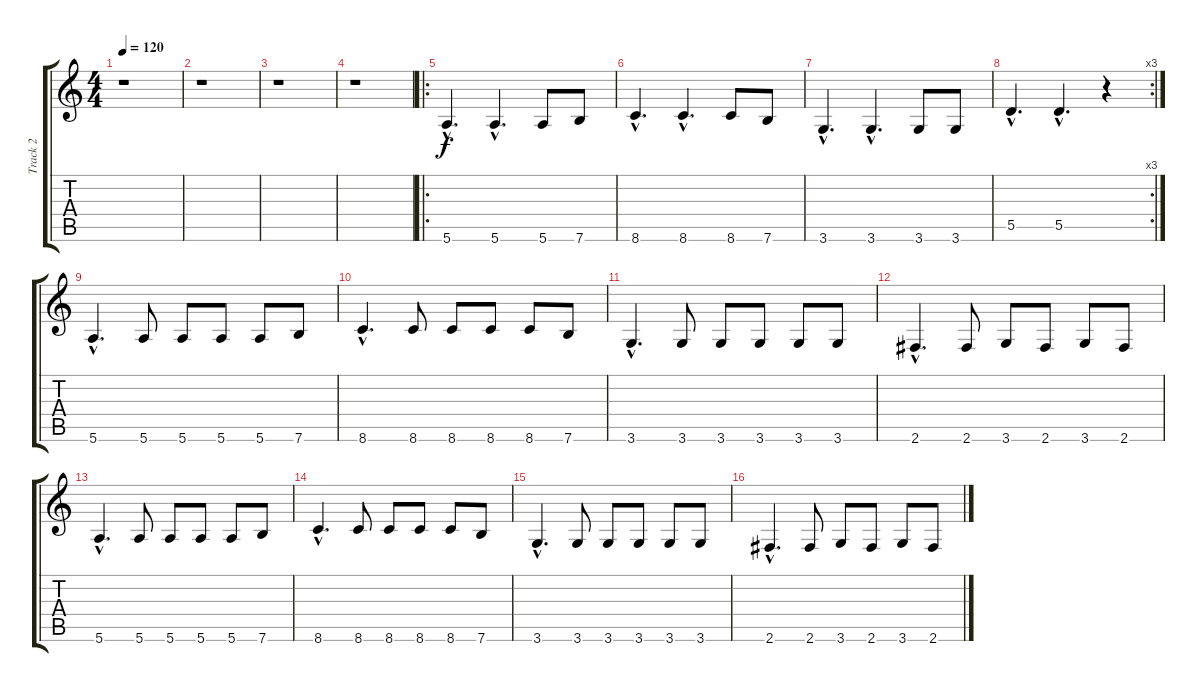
\track ("Track 2" "Track 2") {instrument slapbass2}
\staff {score tabs}
\tuning (E4 B3 G3 D3 A2 E2) {hide}
\ts (4 4)
\tempo 120
\clef g2
\ks c
r.1{dy f instrument slapbass2} |
r.1 |
r.1 |
r.1 |
\ro
5.6{hac}.4{d} 5.6{hac}.4{d} 5.6.8 7.6.8 |
8.6{hac}.4{d} 8.6{hac}.4{d} 8.6.8 7.6.8 |
3.6{hac}.4{d} 3.6{hac}.4{d} 3.6.8 3.6.8 |
\rc 3
5.5{hac}.4{d} 5.5{hac}.4{d} r.4 |
5.6{hac}.4{d} 5.6.8 5.6.8 5.6.8 5.6.8 7.6.8 |
8.6{hac}.4{d} 8.6.8 8.6.8 8.6.8 8.6.8 7.6.8 |
3.6{hac}.4{d} 3.6.8 3.6.8 3.6.8 3.6.8 3.6.8 |
2.6{hac}.4{d} 2.6.8 3.6.8 2.6.8 3.6.8 2.6.8 |
5.6{hac}.4{d} 5.6.8 5.6.8 5.6.8 5.6.8 7.6.8 |
8.6{hac}.4{d} 8.6.8 8.6.8 8.6.8 8.6.8 7.6.8 |
3.6{hac}.4{d} 3.6.8 3.6.8 3.6.8 3.6.8 3.6.8 |
2.6{hac}.4{d} 2.6.8 3.6.8 2.6.8 3.6.8 2.6.8
